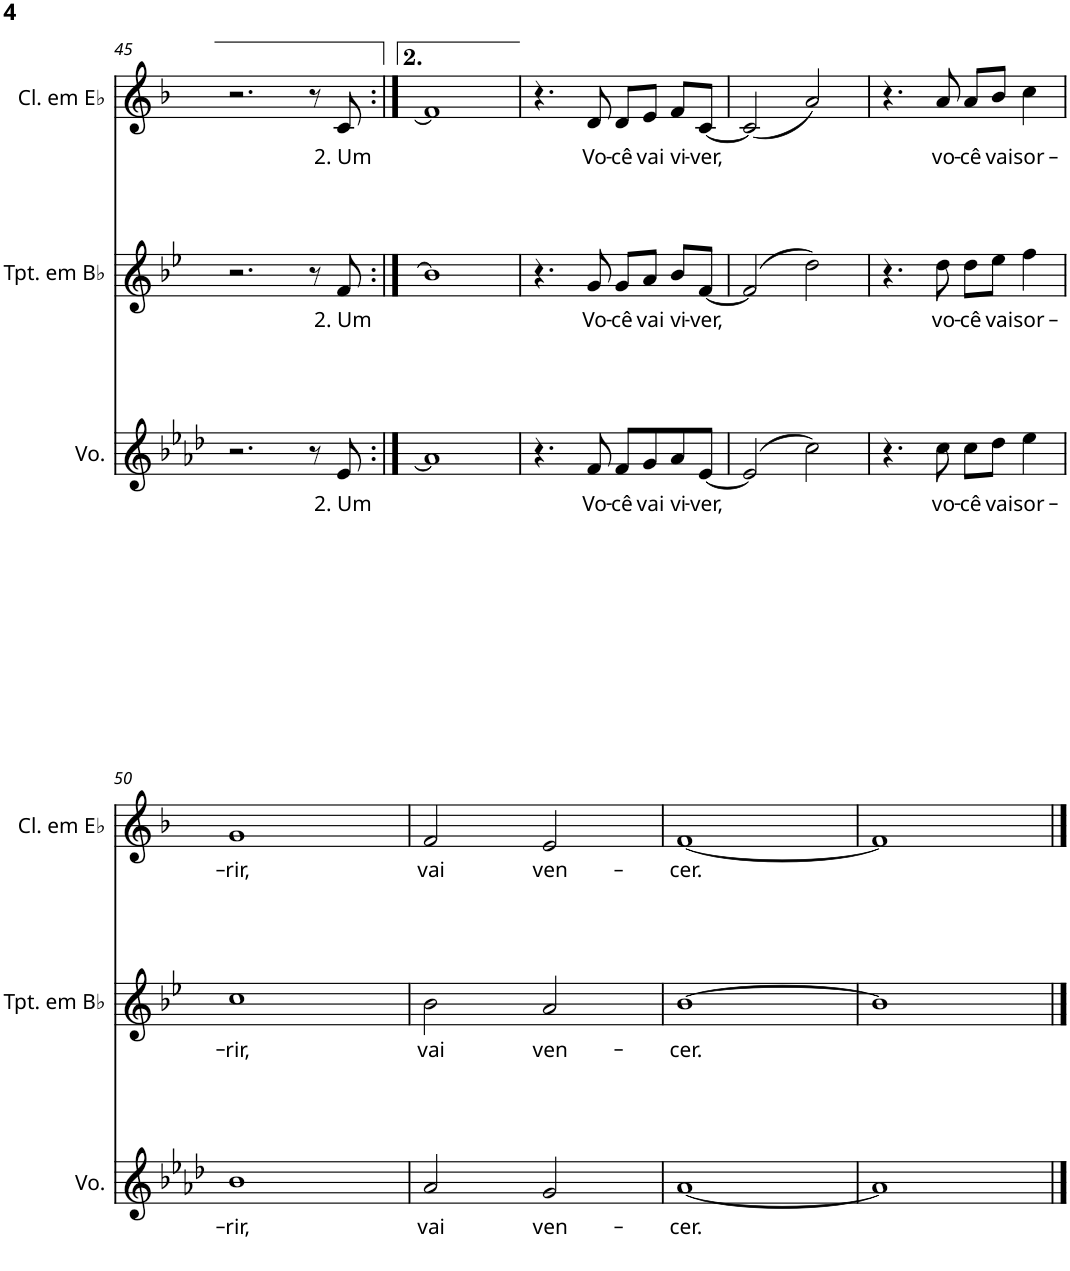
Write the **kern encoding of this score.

**kern	**text	**kern	**text	**kern	**text
*part3	*part3	*part2	*part2	*part1	*part1
*staff3	*staff3	*staff2	*staff2	*staff1	*staff1
*I"Voz	*	*I"Trompete em Bb	*	*I"Clarinete em Eb	*
*I'Vo.	*	*I'Tpt. em Bb	*	*I'Cl. em Eb	*
!!LO:PB:g=z
*clefG2	*	*clefG2	*	*clefG2	*
*	*	*Trd1c2	*	*Trd-2c-3	*
*k[b-e-a-d-]	*	*k[b-e-]	*	*k[b-]	*
*M4/4	*	*M4/4	*	*M4/4	*
=45	=45	=45	=45	=45	=45
2.r	.	2.r	.	2.r	.
8r	.	8r	.	8r	.
!	!LO:LY:b	!	!LO:LY:b	!	!LO:LY:b
8e-/	2. Um	8f/	2. Um	8c/	2. Um
=46:|!	=46:|!	=46:|!	=46:|!	=46:|!	=46:|!
[qa-	.	[qb-	.	[qf	.
1a-]	.	1b-]	.	1f]	.
=47	=47	=47	=47	=47	=47
4.r	.	4.r	.	4.r	.
!	!LO:LY:b	!	!LO:LY:b	!	!LO:LY:b
8f/	Vo-	8g/	Vo-	8d/	Vo-
!	!LO:LY:b	!	!LO:LY:b	!	!LO:LY:b
8f/L	-cê	8g/L	-cê	8d/L	-cê
!	!LO:LY:b	!	!LO:LY:b	!	!LO:LY:b
8g/	vai	8a/J	vai	8e/J	vai
!	!LO:LY:b	!	!LO:LY:b	!	!LO:LY:b
8a-/	vi-	8b-/L	vi-	8f/L	vi-
!	!LO:LY:b	!	!LO:LY:b	!	!LO:LY:b
[8e-/J	-ver,	[8f/J	-ver,	[8c/J	-ver,
=48	=48	=48	=48	=48	=48
(2e-/]	.	(2f/]	.	(2c/]	.
2cc\)	.	2dd\)	.	2a/)	.
=49	=49	=49	=49	=49	=49
4.r	.	4.r	.	4.r	.
!	!LO:LY:b	!	!LO:LY:b	!	!LO:LY:b
8cc\	vo-	8dd\	vo-	8a/	vo-
!	!LO:LY:b	!	!LO:LY:b	!	!LO:LY:b
8cc\L	-cê	8dd\L	-cê	8a/L	-cê
!	!LO:LY:b	!	!LO:LY:b	!	!LO:LY:b
8dd-\J	vai	8ee-\J	vai	8b-/J	vai
!	!LO:LY:b	!	!LO:LY:b	!	!LO:LY:b
4ee-\	sor-	4ff\	sor-	4cc\	sor-
!!LO:LB:g=z
=50	=50	=50	=50	=50	=50
!	!LO:LY:b	!	!LO:LY:b	!	!LO:LY:b
1b-	-rir,	1cc	-rir,	1g	-rir,
=51	=51	=51	=51	=51	=51
!	!LO:LY:b	!	!LO:LY:b	!	!LO:LY:b
2a-/	vai	2b-\	vai	2f/	vai
!	!LO:LY:b	!	!LO:LY:b	!	!LO:LY:b
2g/	ven-	2a/	ven-	2e/	ven-
=52	=52	=52	=52	=52	=52
!	!LO:LY:b	!	!LO:LY:b	!	!LO:LY:b
[1a-	-cer.	[1b-	-cer.	[1f	-cer.
=53	=53	=53	=53	=53	=53
1a-]	.	1b-]	.	1f]	.
==	==	==	==	==	==
*-	*-	*-	*-	*-	*-
